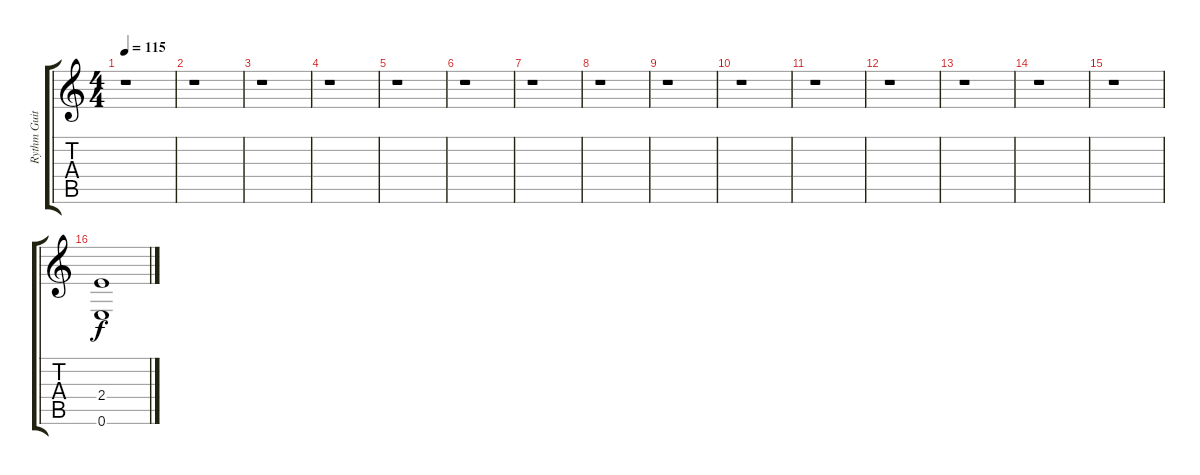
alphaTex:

\track ("Rythm Guitar (Distortion) - Jaymz" "Rythm Guit") {instrument overdrivenguitar}
\staff {score tabs}
\tuning (E4 B3 G3 D3 A2 E2) {hide}
\ts (4 4)
\tempo 115
\clef g2
\ks c
r.1{dy ff} |
r.1 |
r.1 |
r.1 |
r.1 |
r.1 |
r.1 |
r.1 |
r.1 |
r.1 |
r.1 |
r.1 |
r.1 |
r.1 |
r.1 |
(2.4 0.6).1{dy f}
